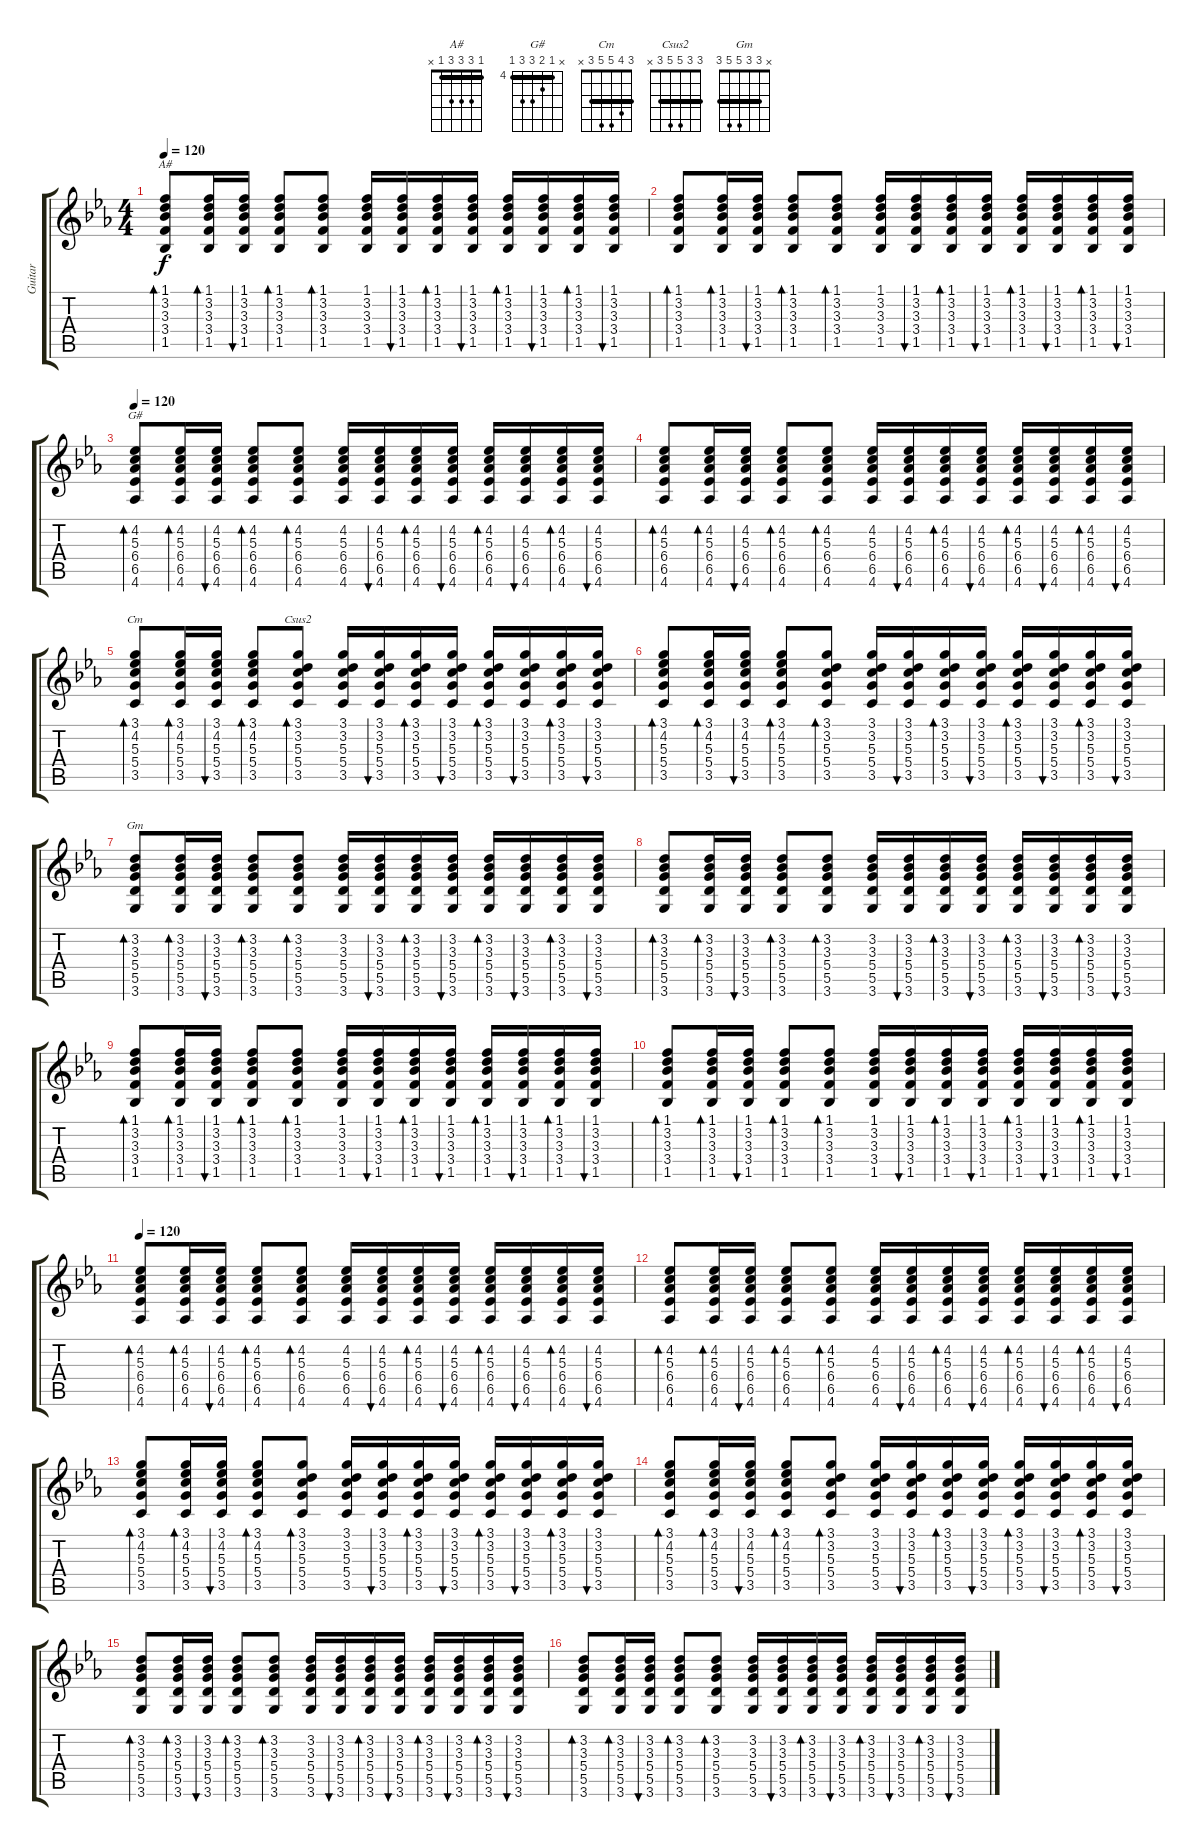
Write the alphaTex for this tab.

\track ("Guitar" "Guitar") {instrument distortionguitar}
\staff {score tabs}
\tuning (E4 B3 G3 D3 A2 E2) {hide}
\chord ("A#" 1 3 3 3 1 x) {barre 1}
\chord ("G#" x 4 5 6 6 4) {firstfret 4 barre 4}
\chord ("Cm" 3 4 5 5 3 x) {barre 3}
\chord ("Csus2" 3 3 5 5 3 x) {barre 3}
\chord ("Gm" x 3 3 5 5 3) {barre 3}
\ts (4 4)
\tempo 120
\clef g2
\ks eb
(1.1 3.2 3.3 3.4 1.5).8{bd 30 ch "A#" dy f} (1.1 3.2 3.3 3.4 1.5).16{bd 30} (1.1 3.2 3.3 3.4 1.5).16{bu 30} (1.1 3.2 3.3 3.4 1.5).8{bd 30} (1.1 3.2 3.3 3.4 1.5).8{bd 30} (1.1 3.2 3.3 3.4 1.5).16 (1.1 3.2 3.3 3.4 1.5).16{bu 30} (1.1 3.2 3.3 3.4 1.5).16{bd 30} (1.1 3.2 3.3 3.4 1.5).16{bu 30} (1.1 3.2 3.3 3.4 1.5).16{bd 30} (1.1 3.2 3.3 3.4 1.5).16{bu 30} (1.1 3.2 3.3 3.4 1.5).16{bd 30} (1.1 3.2 3.3 3.4 1.5).16{bu 30} |
(1.1 3.2 3.3 3.4 1.5).8{bd 30} (1.1 3.2 3.3 3.4 1.5).16{bd 30} (1.1 3.2 3.3 3.4 1.5).16{bu 30} (1.1 3.2 3.3 3.4 1.5).8{bd 30} (1.1 3.2 3.3 3.4 1.5).8{bd 30} (1.1 3.2 3.3 3.4 1.5).16 (1.1 3.2 3.3 3.4 1.5).16{bu 30} (1.1 3.2 3.3 3.4 1.5).16{bd 30} (1.1 3.2 3.3 3.4 1.5).16{bu 30} (1.1 3.2 3.3 3.4 1.5).16{bd 30} (1.1 3.2 3.3 3.4 1.5).16{bu 30} (1.1 3.2 3.3 3.4 1.5).16{bd 30} (1.1 3.2 3.3 3.4 1.5).16{bu 30} |
\tempo 120
(4.2 5.3 6.4 6.5 4.6).8{bd 30 ch "G#" volume 9 balance 16 instrument electricguitarjazz} (4.2 5.3 6.4 6.5 4.6).16{bd 30} (4.2 5.3 6.4 6.5 4.6).16{bu 30} (4.2 5.3 6.4 6.5 4.6).8{bd 30} (4.2 5.3 6.4 6.5 4.6).8{bd 30} (4.2 5.3 6.4 6.5 4.6).16 (4.2 5.3 6.4 6.5 4.6).16{bu 30} (4.2 5.3 6.4 6.5 4.6).16{bd 30} (4.2 5.3 6.4 6.5 4.6).16{bu 30} (4.2 5.3 6.4 6.5 4.6).16{bd 30} (4.2 5.3 6.4 6.5 4.6).16{bu 30} (4.2 5.3 6.4 6.5 4.6).16{bd 30} (4.2 5.3 6.4 6.5 4.6).16{bu 30} |
(4.2 5.3 6.4 6.5 4.6).8{bd 30} (4.2 5.3 6.4 6.5 4.6).16{bd 30} (4.2 5.3 6.4 6.5 4.6).16{bu 30} (4.2 5.3 6.4 6.5 4.6).8{bd 30} (4.2 5.3 6.4 6.5 4.6).8{bd 30} (4.2 5.3 6.4 6.5 4.6).16 (4.2 5.3 6.4 6.5 4.6).16{bu 30} (4.2 5.3 6.4 6.5 4.6).16{bd 30} (4.2 5.3 6.4 6.5 4.6).16{bu 30} (4.2 5.3 6.4 6.5 4.6).16{bd 30} (4.2 5.3 6.4 6.5 4.6).16{bu 30} (4.2 5.3 6.4 6.5 4.6).16{bd 30} (4.2 5.3 6.4 6.5 4.6).16{bu 30} |
(3.1 4.2 5.3 5.4 3.5).8{bd 30 ch "Cm"} (3.1 4.2 5.3 5.4 3.5).16{bd 30} (3.1 4.2 5.3 5.4 3.5).16{bu 30} (3.1 4.2 5.3 5.4 3.5).8{bd 30} (3.1 3.2 5.3 5.4 3.5).8{bd 30 ch "Csus2"} (3.1 3.2 5.3 5.4 3.5).16 (3.1 3.2 5.3 5.4 3.5).16{bu 30} (3.1 3.2 5.3 5.4 3.5).16{bd 30} (3.1 3.2 5.3 5.4 3.5).16{bu 30} (3.1 3.2 5.3 5.4 3.5).16{bd 30} (3.1 3.2 5.3 5.4 3.5).16{bu 30} (3.1 3.2 5.3 5.4 3.5).16{bd 30} (3.1 3.2 5.3 5.4 3.5).16{bu 30} |
(3.1 4.2 5.3 5.4 3.5).8{bd 30} (3.1 4.2 5.3 5.4 3.5).16{bd 30} (3.1 4.2 5.3 5.4 3.5).16{bu 30} (3.1 4.2 5.3 5.4 3.5).8{bd 30} (3.1 3.2 5.3 5.4 3.5).8{bd 30} (3.1 3.2 5.3 5.4 3.5).16 (3.1 3.2 5.3 5.4 3.5).16{bu 30} (3.1 3.2 5.3 5.4 3.5).16{bd 30} (3.1 3.2 5.3 5.4 3.5).16{bu 30} (3.1 3.2 5.3 5.4 3.5).16{bd 30} (3.1 3.2 5.3 5.4 3.5).16{bu 30} (3.1 3.2 5.3 5.4 3.5).16{bd 30} (3.1 3.2 5.3 5.4 3.5).16{bu 30} |
(3.2 3.3 5.4 5.5 3.6).8{bd 30 ch "Gm"} (3.2 3.3 5.4 5.5 3.6).16{bd 30} (3.2 3.3 5.4 5.5 3.6).16{bu 30} (3.2 3.3 5.4 5.5 3.6).8{bd 30} (3.2 3.3 5.4 5.5 3.6).8{bd 30} (3.2 3.3 5.4 5.5 3.6).16 (3.2 3.3 5.4 5.5 3.6).16{bu 30} (3.2 3.3 5.4 5.5 3.6).16{bd 30} (3.2 3.3 5.4 5.5 3.6).16{bu 30} (3.2 3.3 5.4 5.5 3.6).16{bd 30} (3.2 3.3 5.4 5.5 3.6).16{bu 30} (3.2 3.3 5.4 5.5 3.6).16{bd 30} (3.2 3.3 5.4 5.5 3.6).16{bu 30} |
(3.2 3.3 5.4 5.5 3.6).8{bd 30} (3.2 3.3 5.4 5.5 3.6).16{bd 30} (3.2 3.3 5.4 5.5 3.6).16{bu 30} (3.2 3.3 5.4 5.5 3.6).8{bd 30} (3.2 3.3 5.4 5.5 3.6).8{bd 30} (3.2 3.3 5.4 5.5 3.6).16 (3.2 3.3 5.4 5.5 3.6).16{bu 30} (3.2 3.3 5.4 5.5 3.6).16{bd 30} (3.2 3.3 5.4 5.5 3.6).16{bu 30} (3.2 3.3 5.4 5.5 3.6).16{bd 30} (3.2 3.3 5.4 5.5 3.6).16{bu 30} (3.2 3.3 5.4 5.5 3.6).16{bd 30} (3.2 3.3 5.4 5.5 3.6).16{bu 30} |
(1.1 3.2 3.3 3.4 1.5).8{bd 30} (1.1 3.2 3.3 3.4 1.5).16{bd 30} (1.1 3.2 3.3 3.4 1.5).16{bu 30} (1.1 3.2 3.3 3.4 1.5).8{bd 30} (1.1 3.2 3.3 3.4 1.5).8{bd 30} (1.1 3.2 3.3 3.4 1.5).16 (1.1 3.2 3.3 3.4 1.5).16{bu 30} (1.1 3.2 3.3 3.4 1.5).16{bd 30} (1.1 3.2 3.3 3.4 1.5).16{bu 30} (1.1 3.2 3.3 3.4 1.5).16{bd 30} (1.1 3.2 3.3 3.4 1.5).16{bu 30} (1.1 3.2 3.3 3.4 1.5).16{bd 30} (1.1 3.2 3.3 3.4 1.5).16{bu 30} |
(1.1 3.2 3.3 3.4 1.5).8{bd 30} (1.1 3.2 3.3 3.4 1.5).16{bd 30} (1.1 3.2 3.3 3.4 1.5).16{bu 30} (1.1 3.2 3.3 3.4 1.5).8{bd 30} (1.1 3.2 3.3 3.4 1.5).8{bd 30} (1.1 3.2 3.3 3.4 1.5).16 (1.1 3.2 3.3 3.4 1.5).16{bu 30} (1.1 3.2 3.3 3.4 1.5).16{bd 30} (1.1 3.2 3.3 3.4 1.5).16{bu 30} (1.1 3.2 3.3 3.4 1.5).16{bd 30} (1.1 3.2 3.3 3.4 1.5).16{bu 30} (1.1 3.2 3.3 3.4 1.5).16{bd 30} (1.1 3.2 3.3 3.4 1.5).16{bu 30} |
\tempo 120
(4.2 5.3 6.4 6.5 4.6).8{bd 30 volume 9 balance 16 instrument electricguitarjazz} (4.2 5.3 6.4 6.5 4.6).16{bd 30} (4.2 5.3 6.4 6.5 4.6).16{bu 30} (4.2 5.3 6.4 6.5 4.6).8{bd 30} (4.2 5.3 6.4 6.5 4.6).8{bd 30} (4.2 5.3 6.4 6.5 4.6).16 (4.2 5.3 6.4 6.5 4.6).16{bu 30} (4.2 5.3 6.4 6.5 4.6).16{bd 30} (4.2 5.3 6.4 6.5 4.6).16{bu 30} (4.2 5.3 6.4 6.5 4.6).16{bd 30} (4.2 5.3 6.4 6.5 4.6).16{bu 30} (4.2 5.3 6.4 6.5 4.6).16{bd 30} (4.2 5.3 6.4 6.5 4.6).16{bu 30} |
(4.2 5.3 6.4 6.5 4.6).8{bd 30} (4.2 5.3 6.4 6.5 4.6).16{bd 30} (4.2 5.3 6.4 6.5 4.6).16{bu 30} (4.2 5.3 6.4 6.5 4.6).8{bd 30} (4.2 5.3 6.4 6.5 4.6).8{bd 30} (4.2 5.3 6.4 6.5 4.6).16 (4.2 5.3 6.4 6.5 4.6).16{bu 30} (4.2 5.3 6.4 6.5 4.6).16{bd 30} (4.2 5.3 6.4 6.5 4.6).16{bu 30} (4.2 5.3 6.4 6.5 4.6).16{bd 30} (4.2 5.3 6.4 6.5 4.6).16{bu 30} (4.2 5.3 6.4 6.5 4.6).16{bd 30} (4.2 5.3 6.4 6.5 4.6).16{bu 30} |
(3.1 4.2 5.3 5.4 3.5).8{bd 30} (3.1 4.2 5.3 5.4 3.5).16{bd 30} (3.1 4.2 5.3 5.4 3.5).16{bu 30} (3.1 4.2 5.3 5.4 3.5).8{bd 30} (3.1 3.2 5.3 5.4 3.5).8{bd 30} (3.1 3.2 5.3 5.4 3.5).16 (3.1 3.2 5.3 5.4 3.5).16{bu 30} (3.1 3.2 5.3 5.4 3.5).16{bd 30} (3.1 3.2 5.3 5.4 3.5).16{bu 30} (3.1 3.2 5.3 5.4 3.5).16{bd 30} (3.1 3.2 5.3 5.4 3.5).16{bu 30} (3.1 3.2 5.3 5.4 3.5).16{bd 30} (3.1 3.2 5.3 5.4 3.5).16{bu 30} |
(3.1 4.2 5.3 5.4 3.5).8{bd 30} (3.1 4.2 5.3 5.4 3.5).16{bd 30} (3.1 4.2 5.3 5.4 3.5).16{bu 30} (3.1 4.2 5.3 5.4 3.5).8{bd 30} (3.1 3.2 5.3 5.4 3.5).8{bd 30} (3.1 3.2 5.3 5.4 3.5).16 (3.1 3.2 5.3 5.4 3.5).16{bu 30} (3.1 3.2 5.3 5.4 3.5).16{bd 30} (3.1 3.2 5.3 5.4 3.5).16{bu 30} (3.1 3.2 5.3 5.4 3.5).16{bd 30} (3.1 3.2 5.3 5.4 3.5).16{bu 30} (3.1 3.2 5.3 5.4 3.5).16{bd 30} (3.1 3.2 5.3 5.4 3.5).16{bu 30} |
(3.2 3.3 5.4 5.5 3.6).8{bd 30} (3.2 3.3 5.4 5.5 3.6).16{bd 30} (3.2 3.3 5.4 5.5 3.6).16{bu 30} (3.2 3.3 5.4 5.5 3.6).8{bd 30} (3.2 3.3 5.4 5.5 3.6).8{bd 30} (3.2 3.3 5.4 5.5 3.6).16 (3.2 3.3 5.4 5.5 3.6).16{bu 30} (3.2 3.3 5.4 5.5 3.6).16{bd 30} (3.2 3.3 5.4 5.5 3.6).16{bu 30} (3.2 3.3 5.4 5.5 3.6).16{bd 30} (3.2 3.3 5.4 5.5 3.6).16{bu 30} (3.2 3.3 5.4 5.5 3.6).16{bd 30} (3.2 3.3 5.4 5.5 3.6).16{bu 30} |
(3.2 3.3 5.4 5.5 3.6).8{bd 30} (3.2 3.3 5.4 5.5 3.6).16{bd 30} (3.2 3.3 5.4 5.5 3.6).16{bu 30} (3.2 3.3 5.4 5.5 3.6).8{bd 30} (3.2 3.3 5.4 5.5 3.6).8{bd 30} (3.2 3.3 5.4 5.5 3.6).16 (3.2 3.3 5.4 5.5 3.6).16{bu 30} (3.2 3.3 5.4 5.5 3.6).16{bd 30} (3.2 3.3 5.4 5.5 3.6).16{bu 30} (3.2 3.3 5.4 5.5 3.6).16{bd 30} (3.2 3.3 5.4 5.5 3.6).16{bu 30} (3.2 3.3 5.4 5.5 3.6).16{bd 30} (3.2 3.3 5.4 5.5 3.6).16{bu 30}
